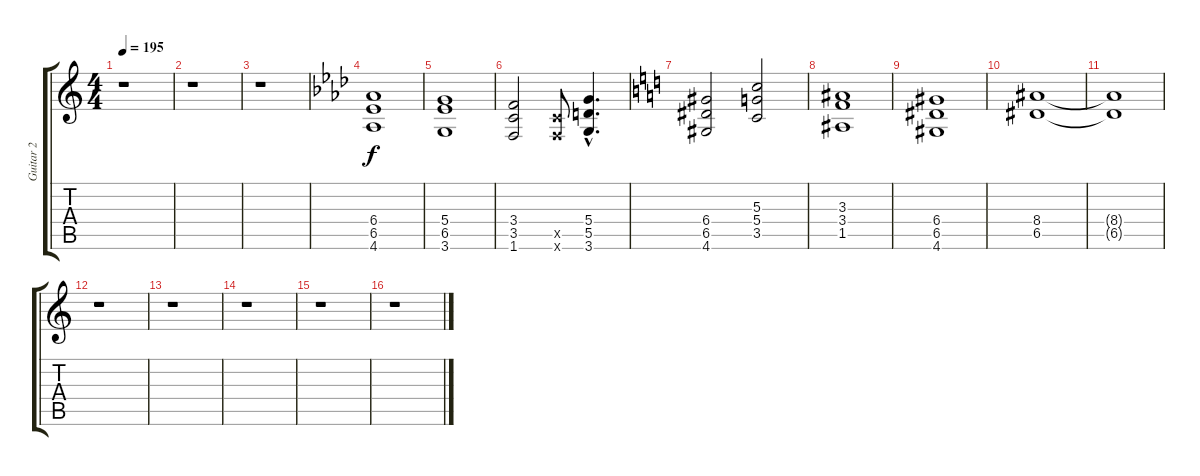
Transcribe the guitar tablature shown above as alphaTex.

\track ("Guitar 2" "Guitar 2") {instrument distortionguitar}
\staff {score tabs}
\tuning (E4 B3 G3 D3 A2 E2) {hide}
\ts (4 4)
\tempo 195
\clef g2
\ks c
r.1{dy f} |
r.1 |
r.1 |
\ks fminor
(6.4 6.5 4.6).1 |
(5.4 6.5 3.6).1 |
(3.4 3.5 1.6).2 (3.5{x} 1.6{x}).8 (5.4{hac} 5.5{hac} 3.6{hac}).4{d} |
\ks c
(6.4 6.5 4.6).2 (5.3 5.4 3.5).2 |
(3.3 3.4 1.5).1 |
(6.4 6.5 4.6).1 |
(8.4 6.5).1 |
(8.4{t} 6.5{t}).1 |
r.1 |
r.1 |
r.1 |
r.1 |
r.1
